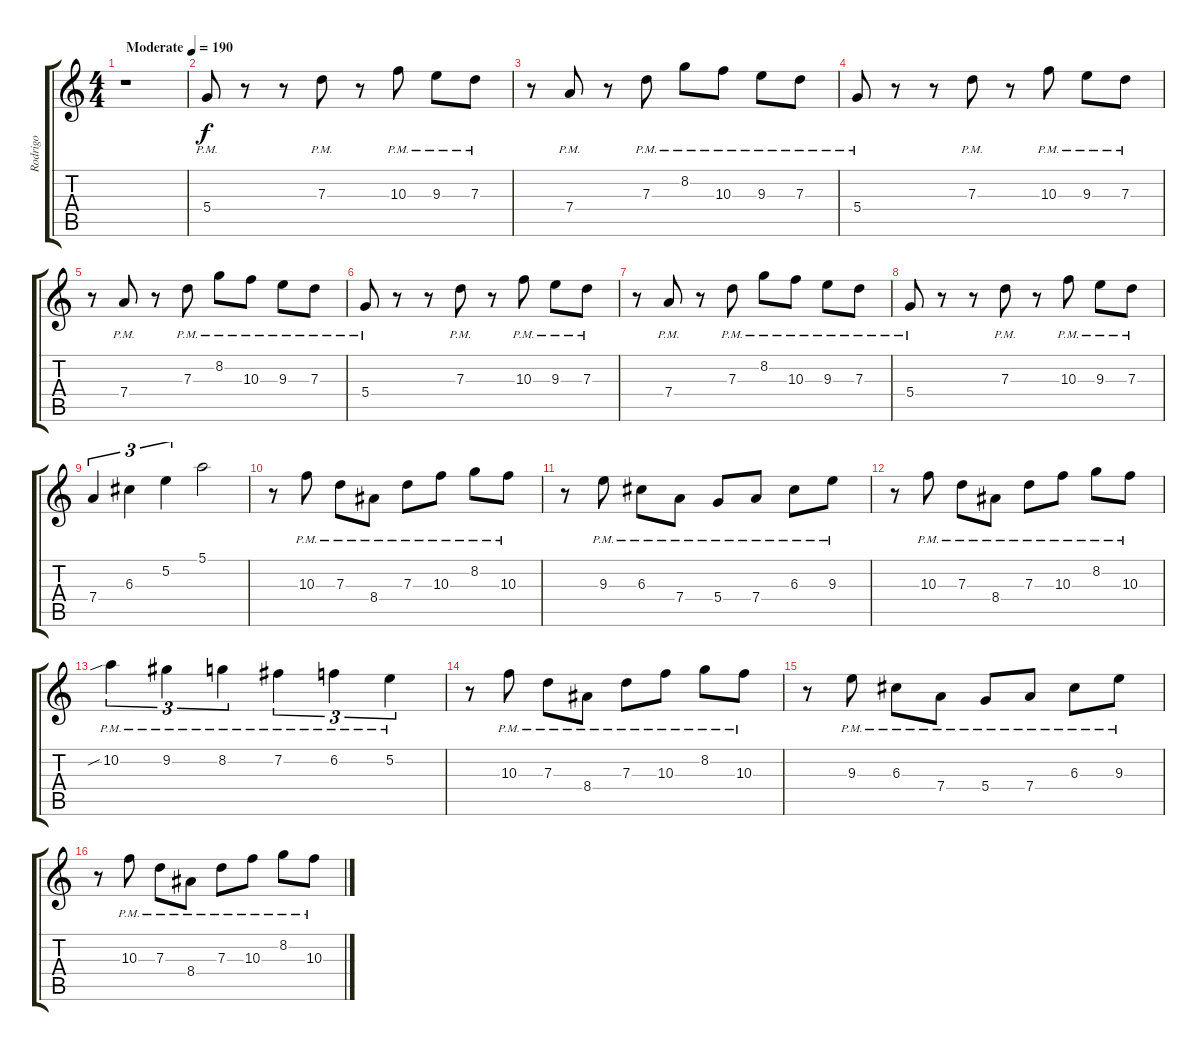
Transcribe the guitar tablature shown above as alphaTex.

\track ("Rodrigo" "Rodrigo") {instrument acousticguitarnylon}
\staff {score tabs}
\tuning (E4 B3 G3 D3 A2 E2) {hide}
\ts (4 4)
\tempo (190 "Moderate")
\clef g2
\ks c
r.1{dy f instrument acousticguitarnylon} |
5.4{pm}.8 r.8 r.8 7.3{pm}.8 r.8 10.3{pm}.8 9.3{pm}.8 7.3{pm}.8 |
r.8 7.4{pm}.8 r.8 7.3{pm}.8 8.2{pm}.8 10.3{pm}.8 9.3{pm}.8 7.3{pm}.8 |
5.4{pm}.8 r.8 r.8 7.3{pm}.8 r.8 10.3{pm}.8 9.3{pm}.8 7.3{pm}.8 |
r.8 7.4{pm}.8 r.8 7.3{pm}.8 8.2{pm}.8 10.3{pm}.8 9.3{pm}.8 7.3{pm}.8 |
5.4{pm}.8 r.8 r.8 7.3{pm}.8 r.8 10.3{pm}.8 9.3{pm}.8 7.3{pm}.8 |
r.8 7.4{pm}.8 r.8 7.3{pm}.8 8.2{pm}.8 10.3{pm}.8 9.3{pm}.8 7.3{pm}.8 |
5.4{pm}.8 r.8 r.8 7.3{pm}.8 r.8 10.3{pm}.8 9.3{pm}.8 7.3{pm}.8 |
7.4.4{tu (3 2)} 6.3.4{tu (3 2)} 5.2.4{tu (3 2)} 5.1.2 |
r.8 10.3{pm}.8 7.3{pm}.8 8.4{pm}.8 7.3{pm}.8 10.3{pm}.8 8.2{pm}.8 10.3{pm}.8 |
r.8 9.3{pm}.8 6.3{pm}.8 7.4{pm}.8 5.4{pm}.8 7.4{pm}.8 6.3{pm}.8 9.3{pm}.8 |
r.8 10.3{pm}.8 7.3{pm}.8 8.4{pm}.8 7.3{pm}.8 10.3{pm}.8 8.2{pm}.8 10.3{pm}.8 |
10.2{sib pm}.4{tu (3 2)} 9.2{pm}.4{tu (3 2)} 8.2{pm}.4{tu (3 2)} 7.2{pm}.4{tu (3 2)} 6.2{pm}.4{tu (3 2)} 5.2{pm}.4{tu (3 2)} |
r.8 10.3{pm}.8 7.3{pm}.8 8.4{pm}.8 7.3{pm}.8 10.3{pm}.8 8.2{pm}.8 10.3{pm}.8 |
r.8 9.3{pm}.8 6.3{pm}.8 7.4{pm}.8 5.4{pm}.8 7.4{pm}.8 6.3{pm}.8 9.3{pm}.8 |
r.8 10.3{pm}.8 7.3{pm}.8 8.4{pm}.8 7.3{pm}.8 10.3{pm}.8 8.2{pm}.8 10.3{pm}.8
